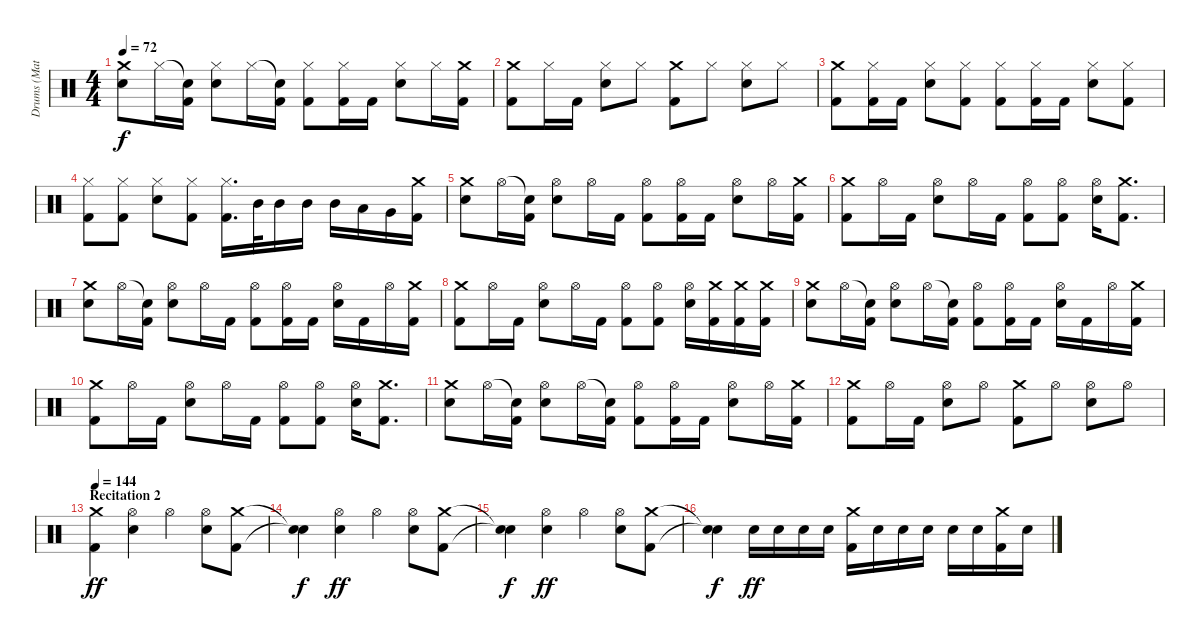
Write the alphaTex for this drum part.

\track ("Drums (Matt)" "Drums (Mat") {instrument percussion}
\staff {score}
\articulation defaults
\ts (4 4)
\tempo 72
\clef neutral
\ks c
("Crash medium (hit)" "Snare (hit) 2").8{dy f} "Hi-Hat (closed)".16 ("Snare (hit)"{t} "Kick (hit) 2").16 ("Hi-Hat (closed)" "Snare (hit) 2").8 "Hi-Hat (closed)".16 ("Snare (hit)"{t} "Kick (hit) 2").16 ("Hi-Hat (closed)" "Kick (hit) 2").8 ("Hi-Hat (closed)" "Kick (hit) 2").16 "Kick (hit) 2".16 ("Hi-Hat (closed)" "Snare (hit) 2").8 "Hi-Hat (closed)".16 ("Crash medium (hit)" "Kick (hit) 2").16 |
("Crash medium (hit)" "Kick (hit) 2").8 "Hi-Hat (closed)".16 "Kick (hit) 2".16 ("Hi-Hat (closed)" "Snare (hit) 2").8 "Hi-Hat (closed)".8 ("Crash medium (hit)" "Kick (hit) 2").8 "Hi-Hat (closed)".8 ("Hi-Hat (closed)" "Snare (hit) 2").8 "Hi-Hat (closed)".8 |
("Crash medium (hit)" "Kick (hit) 2").8 ("Hi-Hat (closed)" "Kick (hit) 2").16 "Kick (hit) 2".16 ("Hi-Hat (closed)" "Snare (hit) 2").8 ("Hi-Hat (closed)" "Kick (hit) 2").8 ("Hi-Hat (closed)" "Kick (hit) 2").8 ("Hi-Hat (closed)" "Kick (hit) 2").16 "Kick (hit) 2".16 ("Hi-Hat (closed)" "Snare (hit) 2").8 ("Hi-Hat (closed)" "Kick (hit) 2").8 |
("Hi-Hat (closed)" "Kick (hit) 2").8 ("Hi-Hat (closed)" "Kick (hit) 2").8 ("Hi-Hat (closed)" "Snare (hit) 2").8 ("Hi-Hat (closed)" "Kick (hit) 2").8 ("Hi-Hat (closed)" "Kick (hit) 2").16{d} "Mid Tom (hit)".32 "Mid Tom (hit)".16 "Mid Tom (hit)".16 "Mid Tom (hit)".16 "Low Tom (hit)".16 "Very Low Tom (hit)".16 ("Crash medium (hit)" "Kick (hit) 2").16 |
("Crash medium (hit)" "Snare (hit) 2").8 "Hi-Hat (open)".16 ("Snare (hit)"{t} "Kick (hit) 2").16 ("Hi-Hat (open)" "Snare (hit) 2").8 "Hi-Hat (open)".16 "Kick (hit) 2".16 ("Hi-Hat (open)" "Kick (hit) 2").8 ("Hi-Hat (open)" "Kick (hit) 2").16 "Kick (hit) 2".16 ("Hi-Hat (open)" "Snare (hit) 2").8 "Hi-Hat (open)".16 ("Crash medium (hit)" "Kick (hit) 2").16 |
("Crash medium (hit)" "Kick (hit) 2").8 "Hi-Hat (open)".16 "Kick (hit) 2".16 ("Hi-Hat (open)" "Snare (hit) 2").8 "Hi-Hat (open)".16 "Kick (hit) 2".16 ("Hi-Hat (open)" "Kick (hit) 2").8 ("Hi-Hat (open)" "Kick (hit) 2").8 ("Hi-Hat (open)" "Snare (hit) 2").16 ("Crash medium (hit)" "Kick (hit) 2").8{d} |
("Crash medium (hit)" "Snare (hit) 2").8 "Hi-Hat (open)".16 ("Snare (hit)"{t} "Kick (hit) 2").16 ("Hi-Hat (open)" "Snare (hit) 2").8 "Hi-Hat (open)".16 "Kick (hit) 2".16 ("Hi-Hat (open)" "Kick (hit) 2").8 ("Hi-Hat (open)" "Kick (hit) 2").16 "Kick (hit) 2".16 ("Hi-Hat (open)" "Snare (hit) 2").16 "Kick (hit) 2".16 "Hi-Hat (open)".16 ("Crash medium (hit)" "Kick (hit) 2").16 |
("Crash medium (hit)" "Kick (hit) 2").8 "Hi-Hat (open)".16 "Kick (hit) 2".16 ("Hi-Hat (open)" "Snare (hit) 2").8 "Hi-Hat (open)".16 "Kick (hit) 2".16 ("Hi-Hat (open)" "Kick (hit) 2").8 ("Hi-Hat (open)" "Kick (hit) 2").8 ("Hi-Hat (open)" "Snare (hit) 2").16 ("Crash medium (hit)" "Kick (hit) 2").16 ("Crash medium (hit)" "Kick (hit) 2").16 ("Crash medium (hit)" "Kick (hit) 2").16 |
("Crash medium (hit)" "Snare (hit) 2").8 "Hi-Hat (open)".16 ("Snare (hit)"{t} "Kick (hit) 2").16 ("Hi-Hat (open)" "Snare (hit) 2").8 "Hi-Hat (open)".16 ("Snare (hit)"{t} "Kick (hit) 2").16 ("Hi-Hat (open)" "Kick (hit) 2").8 ("Hi-Hat (open)" "Kick (hit) 2").16 "Kick (hit) 2".16 ("Hi-Hat (open)" "Snare (hit) 2").16 "Kick (hit) 2".16 "Hi-Hat (open)".16 ("Crash medium (hit)" "Kick (hit) 2").16 |
("Crash medium (hit)" "Kick (hit) 2").8 "Hi-Hat (open)".16 "Kick (hit) 2".16 ("Hi-Hat (open)" "Snare (hit) 2").8 "Hi-Hat (open)".16 "Kick (hit) 2".16 ("Hi-Hat (open)" "Kick (hit) 2").8 ("Hi-Hat (open)" "Kick (hit) 2").8 ("Hi-Hat (open)" "Snare (hit) 2").16 ("Crash medium (hit)" "Kick (hit) 2").8{d} |
("Crash medium (hit)" "Snare (hit) 2").8 "Hi-Hat (open)".16 ("Snare (hit)"{t} "Kick (hit) 2").16 ("Hi-Hat (open)" "Snare (hit) 2").8 "Hi-Hat (open)".16 ("Snare (hit)"{t} "Kick (hit) 2").16 ("Hi-Hat (open)" "Kick (hit) 2").8 ("Hi-Hat (open)" "Kick (hit) 2").16 "Kick (hit) 2".16 ("Hi-Hat (open)" "Snare (hit) 2").8 "Hi-Hat (open)".16 ("Crash medium (hit)" "Kick (hit) 2").16 |
("Crash medium (hit)" "Kick (hit) 2").8 "Hi-Hat (open)".16 "Kick (hit) 2".16 ("Hi-Hat (open)" "Snare (hit) 2").8 "Hi-Hat (open)".8 ("Crash medium (hit)" "Kick (hit) 2").8 "Hi-Hat (open)".8 ("Hi-Hat (open)" "Snare (hit) 2").8 "Hi-Hat (open)".8 |
\section ("" "Recitation 2")
\tempo 144
("Crash medium (hit)" "Kick (hit) 2").4{dy ff} ("Hi-Hat (open)" "Snare (hit) 2").4 "Hi-Hat (open)".4 ("Hi-Hat (open)" "Snare (hit) 2").8 ("Crash medium (hit)" "Kick (hit) 2").8 |
("Snare (hit)"{t} "Snare (hit)"{t}).4{dy f} ("Hi-Hat (open)" "Snare (hit) 2").4{dy ff} "Hi-Hat (open)".4 ("Hi-Hat (open)" "Snare (hit) 2").8 ("Crash medium (hit)" "Kick (hit) 2").8 |
("Snare (hit)"{t} "Snare (hit)"{t}).4{dy f} ("Hi-Hat (open)" "Snare (hit) 2").4{dy ff} "Hi-Hat (open)".4 ("Hi-Hat (open)" "Snare (hit) 2").8 ("Crash medium (hit)" "Kick (hit) 2").8 |
("Snare (hit)"{t} "Snare (hit)"{t}).4{dy f} "Snare (hit) 2".16{dy ff} "Snare (hit) 2".16 "Snare (hit) 2".16 "Snare (hit) 2".16 ("Crash medium (hit)" "Kick (hit) 2").16 "Snare (hit) 2".16 "Snare (hit) 2".16 "Snare (hit) 2".16 "Snare (hit) 2".16 "Snare (hit) 2".16 ("Crash medium (hit)" "Kick (hit) 2").16 "Snare (hit) 2".16
